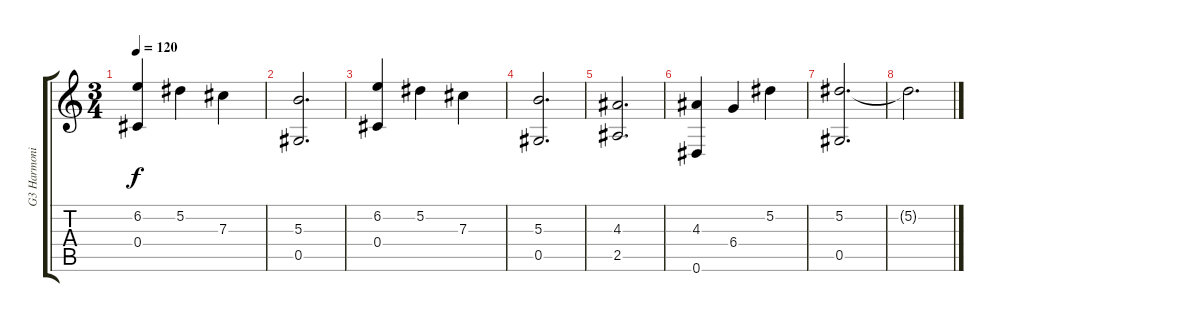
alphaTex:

\track ("G3 Harmonics" "G3 Harmoni") {instrument acousticguitarsteel}
\staff {score tabs}
\tuning (Eb4 Bb3 Gb3 Db3 Ab2 Eb2) {hide}
\ts (3 4)
\tempo 120
\clef g2
\ks c
(6.2 0.4).4{dy f} 5.2.4 7.3.4 |
(5.3 0.5).2{d} |
(6.2 0.4).4 5.2.4 7.3.4 |
(5.3 0.5).2{d} |
(4.3 2.5).2{d} |
(4.3 0.6).4 6.4.4 5.2.4 |
(5.2 0.5).2{d} |
5.2{t}.2{d}
